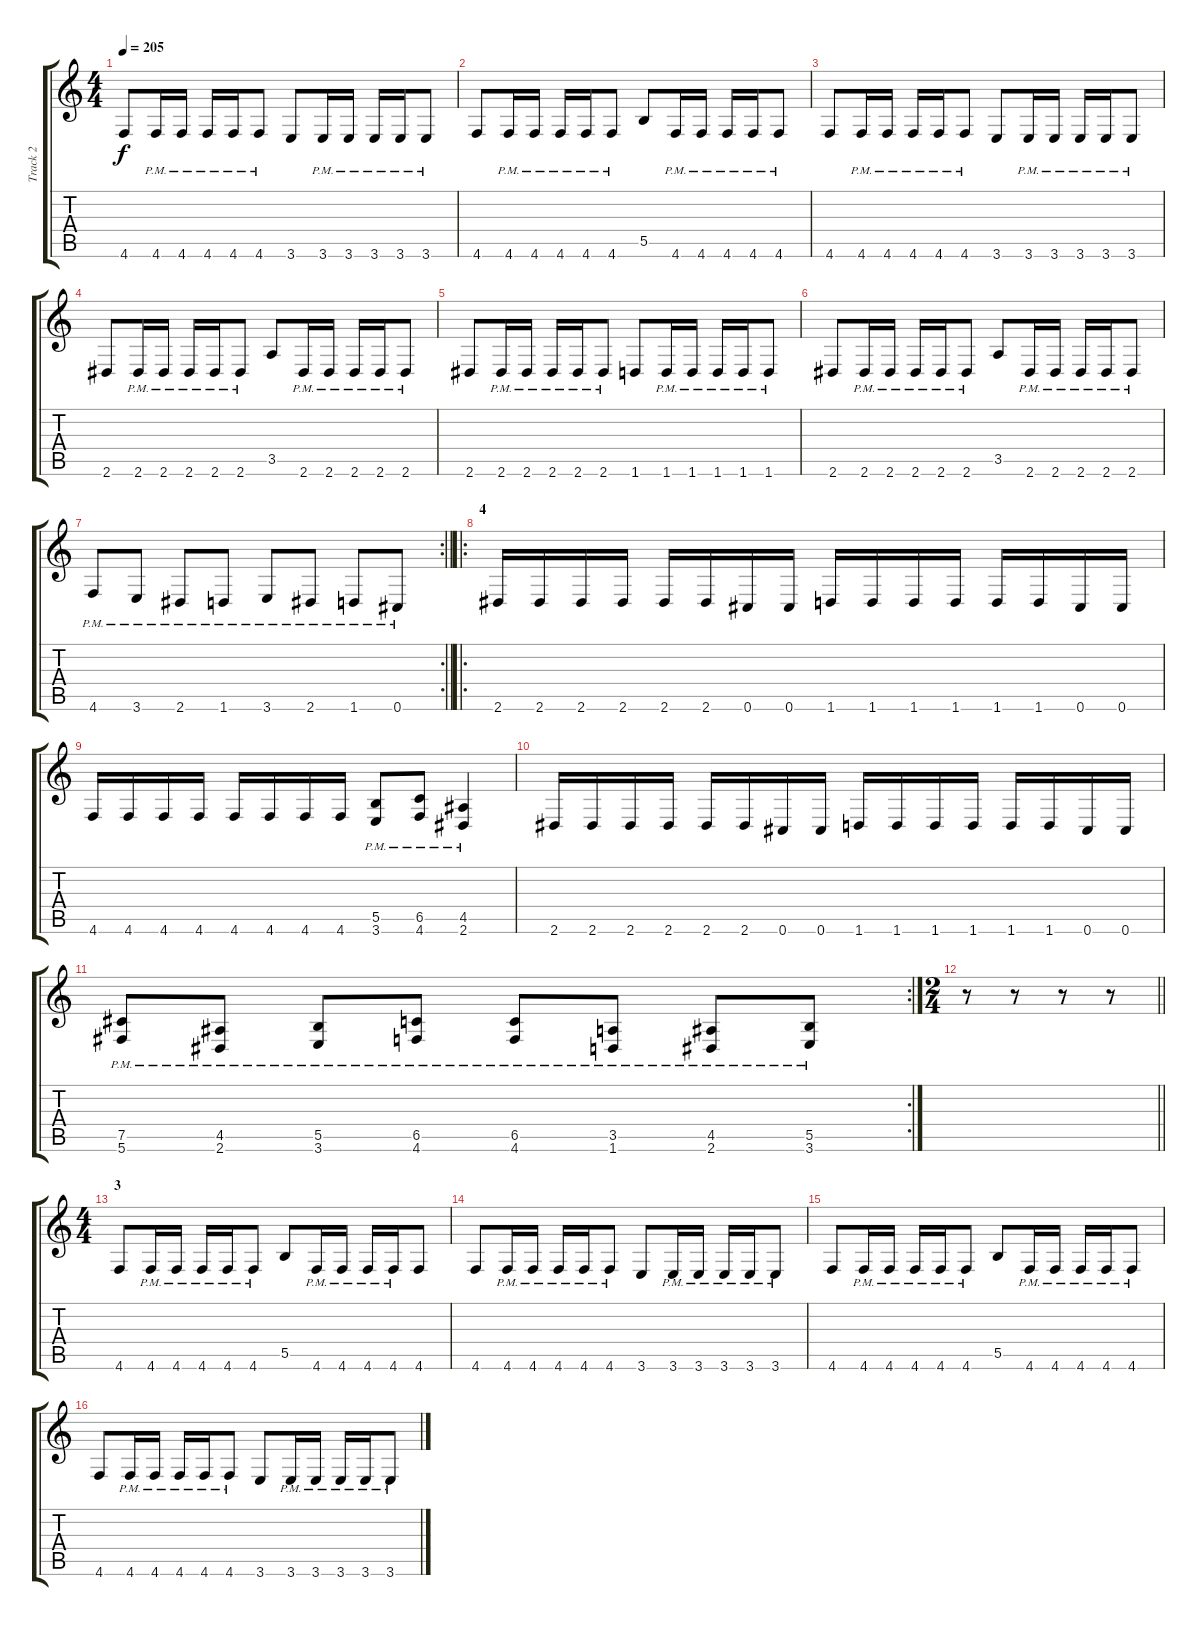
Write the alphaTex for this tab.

\track ("Track 2" "Track 2") {instrument distortionguitar}
\staff {score tabs}
\tuning (Db4 Ab3 E3 B2 Gb2 Db2) {hide}
\ts (4 4)
\tempo 205
\clef g2
\ks c
4.6.8{dy f} 4.6{pm}.16 4.6{pm}.16 4.6{pm}.16 4.6{pm}.16 4.6{pm}.8 3.6.8 3.6{pm}.16 3.6{pm}.16 3.6{pm}.16 3.6{pm}.16 3.6{pm}.8 |
4.6.8 4.6{pm}.16 4.6{pm}.16 4.6{pm}.16 4.6{pm}.16 4.6{pm}.8 5.5.8 4.6{pm}.16 4.6{pm}.16 4.6{pm}.16 4.6{pm}.16 4.6{pm}.8 |
4.6.8 4.6{pm}.16 4.6{pm}.16 4.6{pm}.16 4.6{pm}.16 4.6{pm}.8 3.6.8 3.6{pm}.16 3.6{pm}.16 3.6{pm}.16 3.6{pm}.16 3.6{pm}.8 |
2.6.8 2.6{pm}.16 2.6{pm}.16 2.6{pm}.16 2.6{pm}.16 2.6{pm}.8 3.5.8 2.6{pm}.16 2.6{pm}.16 2.6{pm}.16 2.6{pm}.16 2.6{pm}.8 |
2.6.8 2.6{pm}.16 2.6{pm}.16 2.6{pm}.16 2.6{pm}.16 2.6{pm}.8 1.6.8 1.6{pm}.16 1.6{pm}.16 1.6{pm}.16 1.6{pm}.16 1.6{pm}.8 |
2.6.8 2.6{pm}.16 2.6{pm}.16 2.6{pm}.16 2.6{pm}.16 2.6{pm}.8 3.5.8 2.6{pm}.16 2.6{pm}.16 2.6{pm}.16 2.6{pm}.16 2.6{pm}.8 |
\rc 2
\barLineRight lightlight
4.6{pm}.8 3.6{pm}.8 2.6{pm}.8 1.6{pm}.8 3.6{pm}.8 2.6{pm}.8 1.6{pm}.8 0.6{pm}.8 |
\ro
\section ("" "4")
2.6.16 2.6.16 2.6.16 2.6.16 2.6.16 2.6.16 0.6.16 0.6.16 1.6.16 1.6.16 1.6.16 1.6.16 1.6.16 1.6.16 0.6.16 0.6.16 |
4.6.16 4.6.16 4.6.16 4.6.16 4.6.16 4.6.16 4.6.16 4.6.16 (5.5{pm} 3.6{pm}).8 (6.5{pm} 4.6{pm}).8 (4.5{pm} 2.6{pm}).4 |
2.6.16 2.6.16 2.6.16 2.6.16 2.6.16 2.6.16 0.6.16 0.6.16 1.6.16 1.6.16 1.6.16 1.6.16 1.6.16 1.6.16 0.6.16 0.6.16 |
\rc 2
(7.5{pm} 5.6{pm}).8 (4.5{pm} 2.6{pm}).8 (5.5{pm} 3.6{pm}).8 (6.5{pm} 4.6{pm}).8 (6.5{pm} 4.6{pm}).8 (3.5{pm} 1.6{pm}).8 (4.5{pm} 2.6{pm}).8 (5.5{pm} 3.6{pm}).8 |
\ts (2 4)
\barLineRight lightlight
r.8 r.8 r.8 r.8 |
\ts (4 4)
\section ("" "3")
4.6.8 4.6{pm}.16 4.6{pm}.16 4.6{pm}.16 4.6{pm}.16 4.6{pm}.8 5.5.8 4.6{pm}.16 4.6{pm}.16 4.6{pm}.16 4.6{pm}.16 4.6.8 |
4.6.8 4.6{pm}.16 4.6{pm}.16 4.6{pm}.16 4.6{pm}.16 4.6{pm}.8 3.6.8 3.6{pm}.16 3.6{pm}.16 3.6{pm}.16 3.6{pm}.16 3.6{pm}.8 |
4.6.8 4.6{pm}.16 4.6{pm}.16 4.6{pm}.16 4.6{pm}.16 4.6{pm}.8 5.5.8 4.6{pm}.16 4.6{pm}.16 4.6{pm}.16 4.6{pm}.16 4.6{pm}.8 |
4.6.8 4.6{pm}.16 4.6{pm}.16 4.6{pm}.16 4.6{pm}.16 4.6{pm}.8 3.6.8 3.6{pm}.16 3.6{pm}.16 3.6{pm}.16 3.6{pm}.16 3.6{pm}.8
